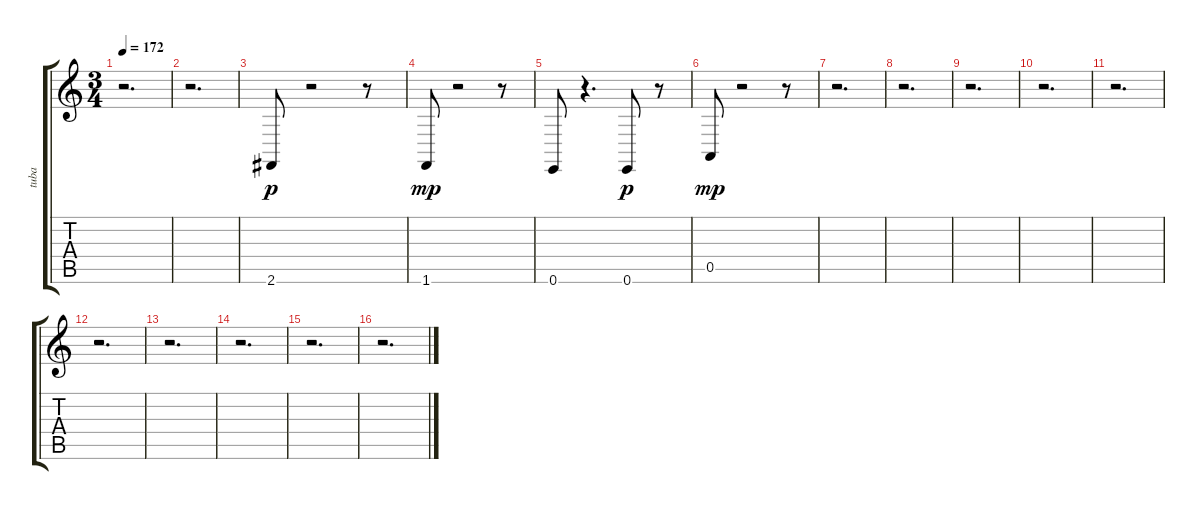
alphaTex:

\track ("tuba" "tuba") {instrument tuba}
\staff {score tabs}
\tuning (E4 B3 G3 D3 A2 E2) {hide}
\ts (3 4)
\tempo 172
\clef g2
\ks c
r.2{d dy p} |
r.2{d} |
2.6.8 r.2 r.8 |
1.6.8{dy mp} r.2 r.8 |
0.6.8 r.4{d} 0.6.8{dy p} r.8 |
0.5.8{dy mp} r.2 r.8 |
r.2{d} |
r.2{d} |
r.2{d} |
r.2{d} |
r.2{d} |
r.2{d} |
r.2{d} |
r.2{d} |
r.2{d} |
r.2{d}
